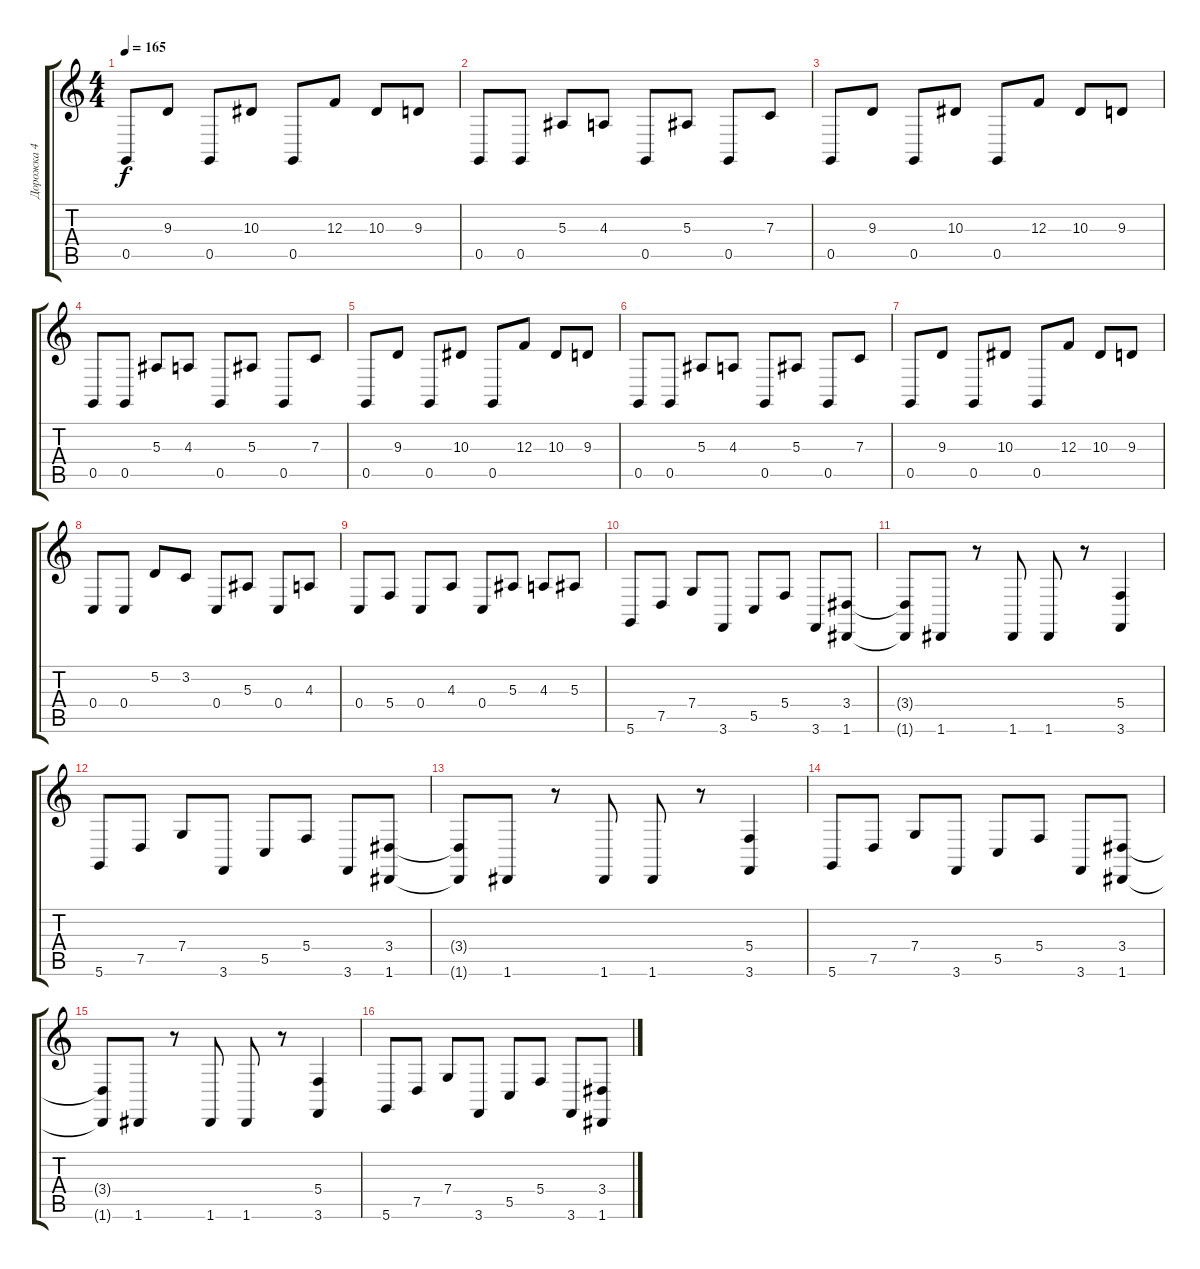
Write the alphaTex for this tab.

\track ("Дорожка 4" "Дорожка 4") {instrument acousticgrandpiano}
\staff {score tabs}
\tuning (D4 A3 F3 C3 G2 D2) {hide}
\ts (4 4)
\tempo 165
\clef g2
\ks c
0.5.8{dy f} 9.3.8 0.5.8 10.3.8 0.5.8 12.3.8 10.3.8 9.3.8 |
0.5.8 0.5.8 5.3.8 4.3.8 0.5.8 5.3.8 0.5.8 7.3.8 |
0.5.8 9.3.8 0.5.8 10.3.8 0.5.8 12.3.8 10.3.8 9.3.8 |
0.5.8 0.5.8 5.3.8 4.3.8 0.5.8 5.3.8 0.5.8 7.3.8 |
0.5.8 9.3.8 0.5.8 10.3.8 0.5.8 12.3.8 10.3.8 9.3.8 |
0.5.8 0.5.8 5.3.8 4.3.8 0.5.8 5.3.8 0.5.8 7.3.8 |
0.5.8 9.3.8 0.5.8 10.3.8 0.5.8 12.3.8 10.3.8 9.3.8 |
0.4.8 0.4.8 5.2.8 3.2.8 0.4.8 5.3.8 0.4.8 4.3.8 |
0.4.8 5.4.8 0.4.8 4.3.8 0.4.8 5.3.8 4.3.8 5.3.8 |
5.6.8 7.5.8 7.4.8 3.6.8 5.5.8 5.4.8 3.6.8 (3.4 1.6).8 |
(3.4{t} 1.6{t}).8 1.6.8 r.8 1.6.8 1.6.8 r.8 (5.4 3.6).4 |
5.6.8 7.5.8 7.4.8 3.6.8 5.5.8 5.4.8 3.6.8 (3.4 1.6).8 |
(3.4{t} 1.6{t}).8 1.6.8 r.8 1.6.8 1.6.8 r.8 (5.4 3.6).4 |
5.6.8 7.5.8 7.4.8 3.6.8 5.5.8 5.4.8 3.6.8 (3.4 1.6).8 |
(3.4{t} 1.6{t}).8 1.6.8 r.8 1.6.8 1.6.8 r.8 (5.4 3.6).4 |
5.6.8 7.5.8 7.4.8 3.6.8 5.5.8 5.4.8 3.6.8 (3.4 1.6).8
